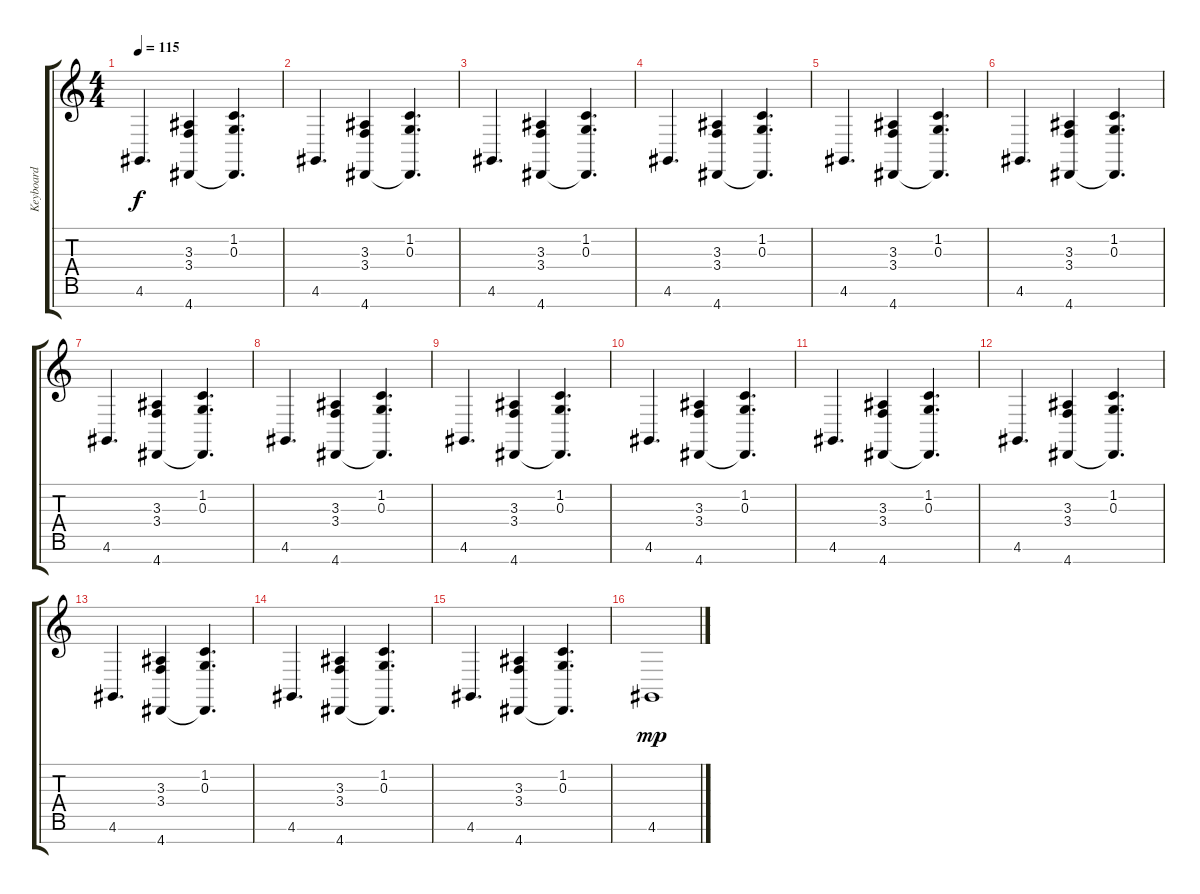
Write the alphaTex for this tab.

\track ("Keyboard" "Keyboard") {instrument pad1newage}
\staff {score tabs}
\tuning (E4 B3 G3 D3 A2 E2 B1) {hide}
\ts (4 4)
\tempo 115
\clef g2
\ks c
4.6.4{d dy f} (3.3 3.4 4.7).4 (1.2 0.3 4.7{t}).4{d} |
4.6.4{d} (3.3 3.4 4.7).4 (1.2 0.3 4.7{t}).4{d} |
4.6.4{d} (3.3 3.4 4.7).4 (1.2 0.3 4.7{t}).4{d} |
4.6.4{d} (3.3 3.4 4.7).4 (1.2 0.3 4.7{t}).4{d} |
4.6.4{d} (3.3 3.4 4.7).4 (1.2 0.3 4.7{t}).4{d} |
4.6.4{d} (3.3 3.4 4.7).4 (1.2 0.3 4.7{t}).4{d} |
4.6.4{d} (3.3 3.4 4.7).4 (1.2 0.3 4.7{t}).4{d} |
4.6.4{d} (3.3 3.4 4.7).4 (1.2 0.3 4.7{t}).4{d} |
4.6.4{d} (3.3 3.4 4.7).4 (1.2 0.3 4.7{t}).4{d} |
4.6.4{d} (3.3 3.4 4.7).4 (1.2 0.3 4.7{t}).4{d} |
4.6.4{d} (3.3 3.4 4.7).4 (1.2 0.3 4.7{t}).4{d} |
4.6.4{d} (3.3 3.4 4.7).4 (1.2 0.3 4.7{t}).4{d} |
4.6.4{d} (3.3 3.4 4.7).4 (1.2 0.3 4.7{t}).4{d} |
4.6.4{d} (3.3 3.4 4.7).4 (1.2 0.3 4.7{t}).4{d} |
4.6.4{d} (3.3 3.4 4.7).4 (1.2 0.3 4.7{t}).4{d} |
4.6.1{dy mp}
